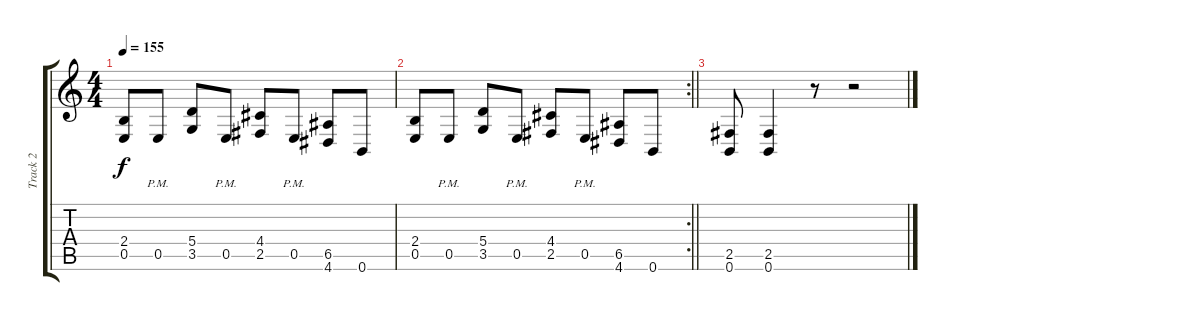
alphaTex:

\track ("Track 2" "Track 2") {instrument distortionguitar}
\staff {score tabs}
\tuning (B3 Gb3 D3 A2 E2 B1) {hide}
\ts (4 4)
\tempo 155
\clef g2
\ks c
(2.4 0.5).8{dy f} 0.5{pm}.8 (5.4 3.5).8 0.5{pm}.8 (4.4 2.5).8 0.5{pm}.8 (6.5 4.6).8 0.6.8 |
\rc 2
\barLineRight lightlight
(2.4 0.5).8 0.5{pm}.8 (5.4 3.5).8 0.5{pm}.8 (4.4 2.5).8 0.5{pm}.8 (6.5 4.6).8 0.6.8 |
(2.5 0.6).8 (2.5 0.6).4 r.8 r.2
